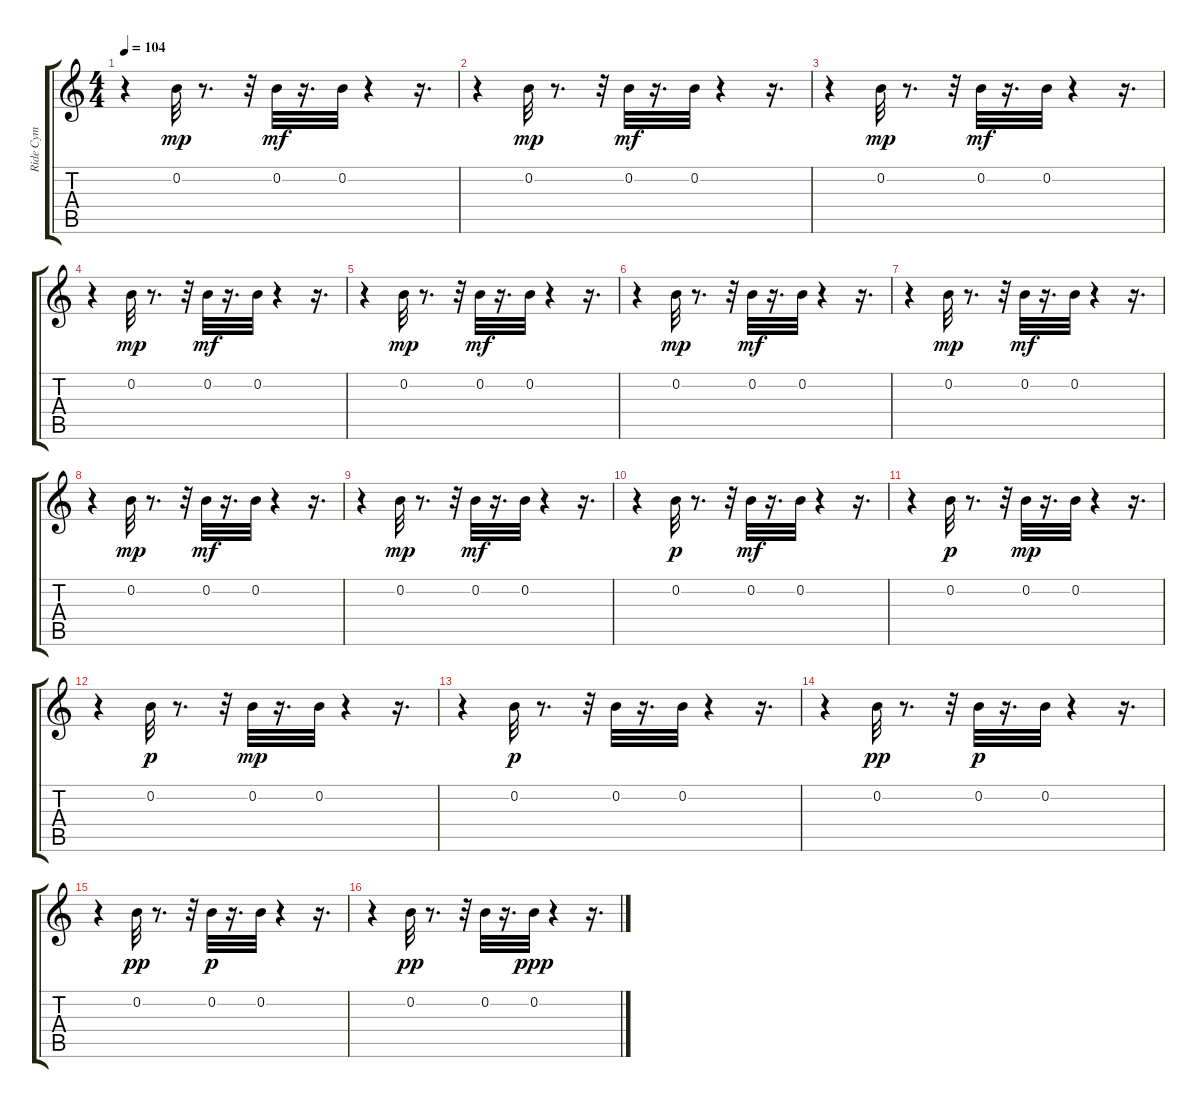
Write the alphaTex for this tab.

\track ("  Ride Cymbal2" "  Ride Cym") {instrument acousticguitarsteel}
\staff {score tabs}
\tuning (E4 B3 G3 D3 A2 E2) {hide}
\ts (4 4)
\tempo 104
\clef g2
\ks c
r.4{dy mf} 0.2.32{dy mp} r.8{d} r.32 0.2.32{dy mf} r.16{d} 0.2.32 r.4 r.16{d} |
r.4 0.2.32{dy mp} r.8{d} r.32 0.2.32{dy mf} r.16{d} 0.2.32 r.4 r.16{d} |
r.4 0.2.32{dy mp} r.8{d} r.32 0.2.32{dy mf} r.16{d} 0.2.32 r.4 r.16{d} |
r.4 0.2.32{dy mp} r.8{d} r.32 0.2.32{dy mf} r.16{d} 0.2.32 r.4 r.16{d} |
r.4 0.2.32{dy mp} r.8{d} r.32 0.2.32{dy mf} r.16{d} 0.2.32 r.4 r.16{d} |
r.4 0.2.32{dy mp} r.8{d} r.32 0.2.32{dy mf} r.16{d} 0.2.32 r.4 r.16{d} |
r.4 0.2.32{dy mp} r.8{d} r.32 0.2.32{dy mf} r.16{d} 0.2.32 r.4 r.16{d} |
r.4 0.2.32{dy mp} r.8{d} r.32 0.2.32{dy mf} r.16{d} 0.2.32 r.4 r.16{d} |
r.4 0.2.32{dy mp} r.8{d} r.32 0.2.32{dy mf} r.16{d} 0.2.32 r.4 r.16{d} |
r.4 0.2.32{dy p} r.8{d} r.32 0.2.32{dy mf} r.16{d} 0.2.32 r.4 r.16{d} |
r.4 0.2.32{dy p} r.8{d} r.32 0.2.32{dy mp} r.16{d} 0.2.32 r.4 r.16{d} |
r.4 0.2.32{dy p} r.8{d} r.32 0.2.32{dy mp} r.16{d} 0.2.32 r.4 r.16{d} |
r.4 0.2.32{dy p} r.8{d} r.32 0.2.32 r.16{d} 0.2.32 r.4 r.16{d} |
r.4 0.2.32{dy pp} r.8{d} r.32 0.2.32{dy p} r.16{d} 0.2.32 r.4 r.16{d} |
r.4 0.2.32{dy pp} r.8{d} r.32 0.2.32{dy p} r.16{d} 0.2.32 r.4 r.16{d} |
r.4 0.2.32{dy pp} r.8{d} r.32 0.2.32 r.16{d} 0.2.32{dy ppp} r.4 r.16{d}
